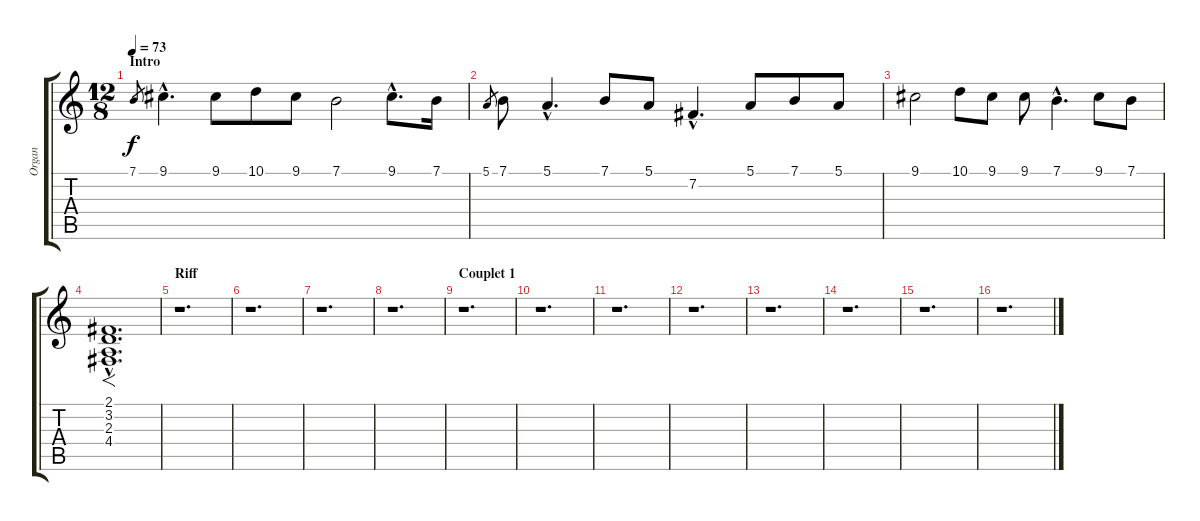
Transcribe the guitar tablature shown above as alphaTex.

\track ("Organ" "Organ") {instrument churchorgan}
\staff {score tabs}
\tuning (E4 B3 G3 D3 A2 E2) {hide}
\ts (12 8)
\section ("" "Intro")
\tempo 73
\clef g2
\ks c
7.1.8{gr dy f instrument churchorgan} 9.1{hac}.4{d} 9.1.8 10.1.8 9.1.8 7.1.2 9.1{hac}.8{d} 7.1.16 |
5.1.8{gr} 7.1.8 5.1{hac}.4{d} 7.1.8 5.1.8 7.2{hac}.4{d} 5.1.8 7.1.8 5.1.8 |
9.1.2 10.1.8 9.1.8 9.1.8 7.1{hac}.4{d} 9.1.8 7.1.8 |
(2.1{hac} 3.2{hac} 2.3{hac} 4.4{hac}).1{f d} |
\section ("" "Riff")
r.1{d} |
r.1{d} |
r.1{d} |
r.1{d} |
\section ("" "Couplet 1")
r.1{d} |
r.1{d} |
r.1{d} |
r.1{d} |
r.1{d} |
r.1{d} |
r.1{d} |
r.1{d}
